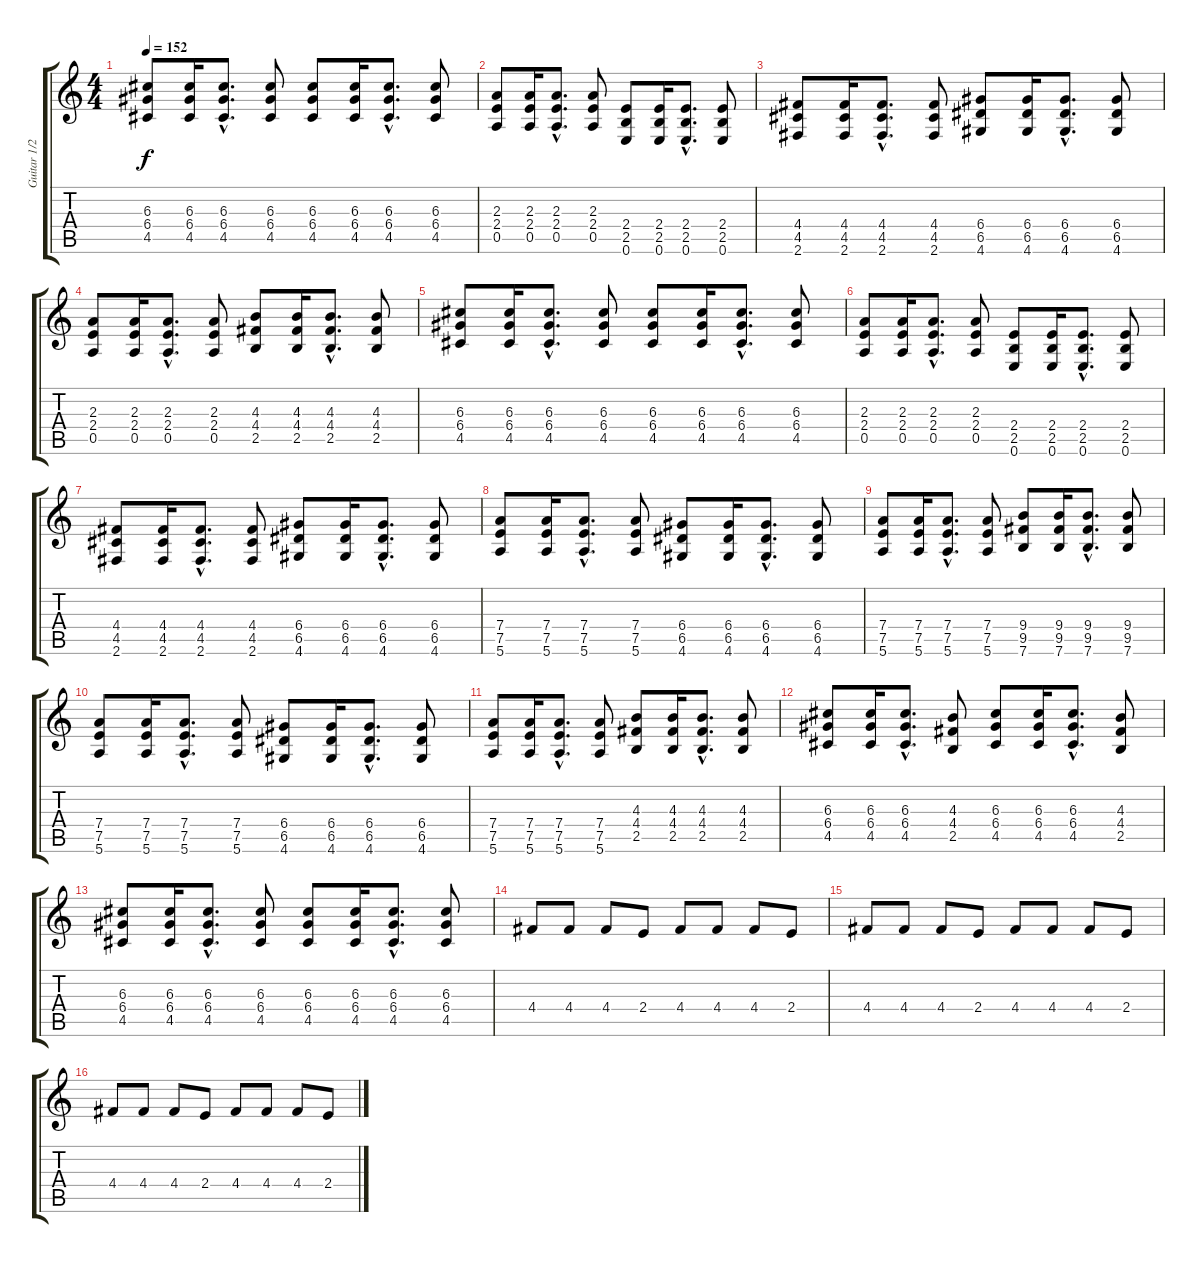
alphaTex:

\track ("Guitar 1/2 - Brett Gurewitz/Greg Hetson" "Guitar 1/2") {instrument distortionguitar}
\staff {score tabs}
\tuning (E4 B3 G3 D3 A2 E2) {hide}
\ts (4 4)
\tempo 152
\clef g2
\ks c
(6.3 6.4 4.5).8{dy f} (6.3 6.4 4.5).16 (6.3{hac} 6.4{hac} 4.5{hac}).8{d} (6.3 6.4 4.5).8 (6.3 6.4 4.5).8 (6.3 6.4 4.5).16 (6.3{hac} 6.4{hac} 4.5{hac}).8{d} (6.3 6.4 4.5).8 |
(2.3 2.4 0.5).8 (2.3 2.4 0.5).16 (2.3{hac} 2.4{hac} 0.5{hac}).8{d} (2.3 2.4 0.5).8 (2.4 2.5 0.6).8 (2.4 2.5 0.6).16 (2.4{hac} 2.5{hac} 0.6{hac}).8{d} (2.4 2.5 0.6).8 |
(4.4 4.5 2.6).8 (4.4 4.5 2.6).16 (4.4{hac} 4.5{hac} 2.6{hac}).8{d} (4.4 4.5 2.6).8 (6.4 6.5 4.6).8 (6.4 6.5 4.6).16 (6.4{hac} 6.5{hac} 4.6{hac}).8{d} (6.4 6.5 4.6).8 |
(2.3 2.4 0.5).8 (2.3 2.4 0.5).16 (2.3{hac} 2.4{hac} 0.5{hac}).8{d} (2.3 2.4 0.5).8 (4.3 4.4 2.5).8 (4.3 4.4 2.5).16 (4.3{hac} 4.4{hac} 2.5{hac}).8{d} (4.3 4.4 2.5).8 |
(6.3 6.4 4.5).8 (6.3 6.4 4.5).16 (6.3{hac} 6.4{hac} 4.5{hac}).8{d} (6.3 6.4 4.5).8 (6.3 6.4 4.5).8 (6.3 6.4 4.5).16 (6.3{hac} 6.4{hac} 4.5{hac}).8{d} (6.3 6.4 4.5).8 |
(2.3 2.4 0.5).8 (2.3 2.4 0.5).16 (2.3{hac} 2.4{hac} 0.5{hac}).8{d} (2.3 2.4 0.5).8 (2.4 2.5 0.6).8 (2.4 2.5 0.6).16 (2.4{hac} 2.5{hac} 0.6{hac}).8{d} (2.4 2.5 0.6).8 |
(4.4 4.5 2.6).8 (4.4 4.5 2.6).16 (4.4{hac} 4.5{hac} 2.6{hac}).8{d} (4.4 4.5 2.6).8 (6.4 6.5 4.6).8 (6.4 6.5 4.6).16 (6.4{hac} 6.5{hac} 4.6{hac}).8{d} (6.4 6.5 4.6).8 |
(7.4 7.5 5.6).8 (7.4 7.5 5.6).16 (7.4{hac} 7.5{hac} 5.6{hac}).8{d} (7.4 7.5 5.6).8 (6.4 6.5 4.6).8 (6.4 6.5 4.6).16 (6.4{hac} 6.5{hac} 4.6{hac}).8{d} (6.4 6.5 4.6).8 |
(7.4 7.5 5.6).8 (7.4 7.5 5.6).16 (7.4{hac} 7.5{hac} 5.6{hac}).8{d} (7.4 7.5 5.6).8 (9.4 9.5 7.6).8 (9.4 9.5 7.6).16 (9.4{hac} 9.5{hac} 7.6{hac}).8{d} (9.4 9.5 7.6).8 |
(7.4 7.5 5.6).8 (7.4 7.5 5.6).16 (7.4{hac} 7.5{hac} 5.6{hac}).8{d} (7.4 7.5 5.6).8 (6.4 6.5 4.6).8 (6.4 6.5 4.6).16 (6.4{hac} 6.5{hac} 4.6{hac}).8{d} (6.4 6.5 4.6).8 |
(7.4 7.5 5.6).8 (7.4 7.5 5.6).16 (7.4{hac} 7.5{hac} 5.6{hac}).8{d} (7.4 7.5 5.6).8 (4.3 4.4 2.5).8 (4.3 4.4 2.5).16 (4.3{hac} 4.4{hac} 2.5{hac}).8{d} (4.3 4.4 2.5).8 |
(6.3 6.4 4.5).8 (6.3 6.4 4.5).16 (6.3{hac} 6.4{hac} 4.5{hac}).8{d} (4.3 4.4 2.5).8 (6.3 6.4 4.5).8 (6.3 6.4 4.5).16 (6.3{hac} 6.4{hac} 4.5{hac}).8{d} (4.3 4.4 2.5).8 |
(6.3 6.4 4.5).8 (6.3 6.4 4.5).16 (6.3{hac} 6.4{hac} 4.5{hac}).8{d} (6.3 6.4 4.5).8 (6.3 6.4 4.5).8 (6.3 6.4 4.5).16 (6.3{hac} 6.4{hac} 4.5{hac}).8{d} (6.3 6.4 4.5).8 |
4.4.8 4.4.8 4.4.8 2.4.8 4.4.8 4.4.8 4.4.8 2.4.8 |
4.4.8 4.4.8 4.4.8 2.4.8 4.4.8 4.4.8 4.4.8 2.4.8 |
4.4.8 4.4.8 4.4.8 2.4.8 4.4.8 4.4.8 4.4.8 2.4.8
